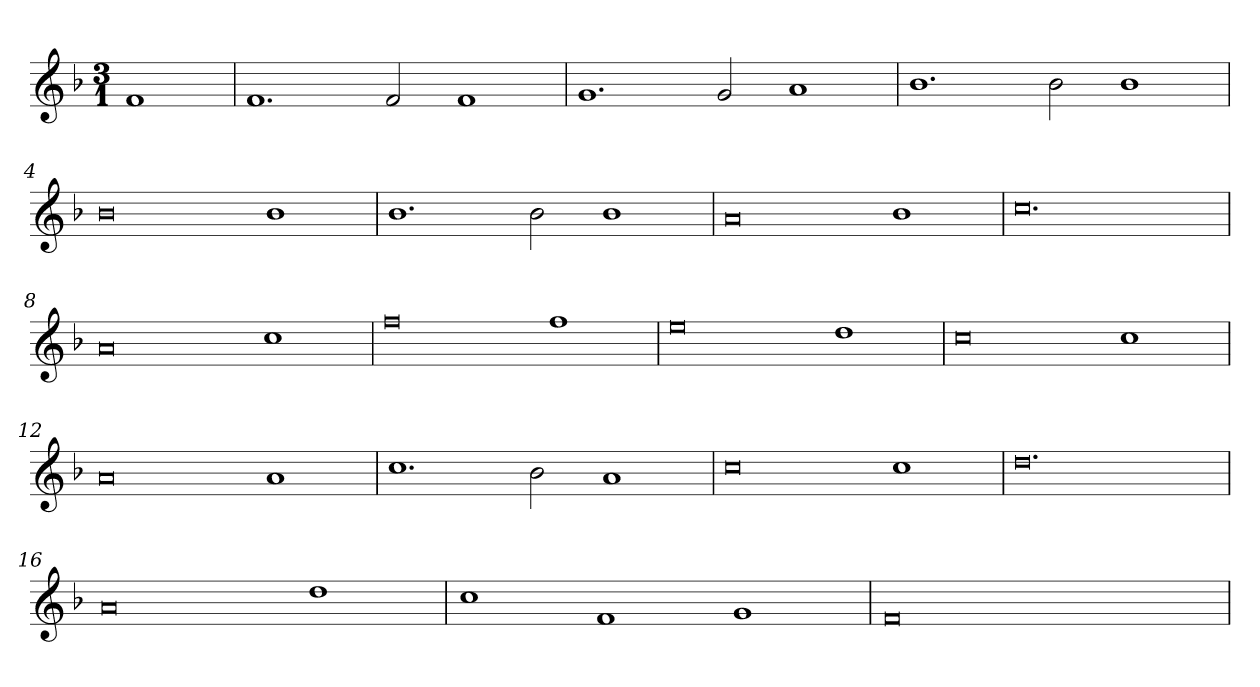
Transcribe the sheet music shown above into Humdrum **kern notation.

**kern
*part1
*staff1
*clefG2
*k[b-]
*F:
*M3/1
=
1f
=1
1.f
2f
1f
=2
1.g
2g
1a
=3
1.b-
2b-
1b-
=4
0b-
1b-
=5
1.b-
2b-
1b-
=6
0a
1b-
=7
0.cc
=8
0a
1cc
=9
0ff
1ff
=10
0ee
1dd
=11
0cc
1cc
=12
0a
1a
=13
1.cc
2b-
1a
=14
0cc
1cc
=15
0.dd
=16
0a
1dd
=17
1cc
1f
1g
=18
0f
1ryy
=
*-
